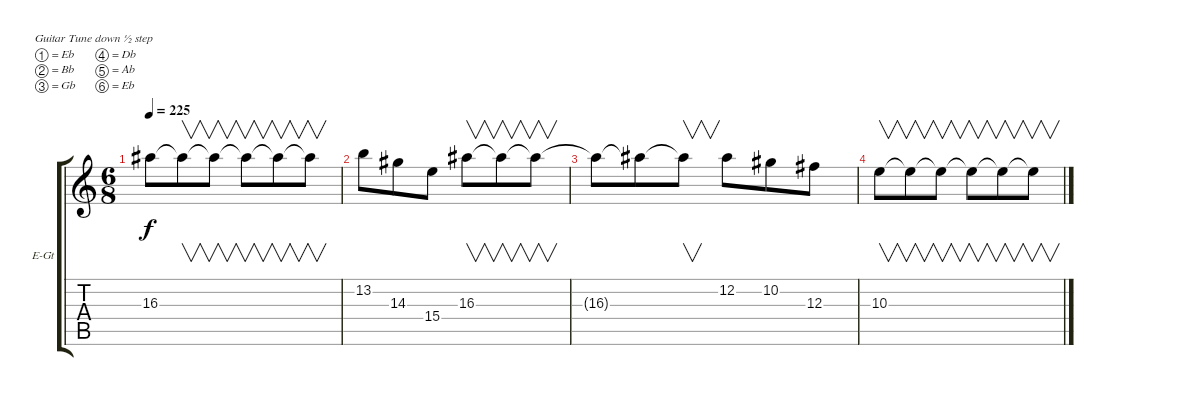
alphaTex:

\bracketExtendMode groupsimilarinstruments
\firstSystemTrackNameOrientation horizontal
\otherSystemsTrackNameOrientation horizontal
\track ("solo" "E-Gt") {solo instrument distortionguitar}
\staff {score tabs}
\tuning (Eb4 Bb3 Gb3 Db3 Ab2 Eb2)
\ts (6 8)
\tempo 225
\clef g2
\ks c
16.3.8{dy f} 16.3{t}.8{v} 16.3{t}.8{v} 16.3{t}.8{v} 16.3{t}.8{v} 16.3{t}.8{v} |
13.2.8 14.3.8 15.4.8 16.3.8{v} 16.3{t}.8{v} 16.3{t}.8{v} |
16.3{t}.8 16.3{t}.8 16.3{t}.8{v} 12.2.8 10.2.8 12.3.8 |
10.3.8{v} 10.3{t}.8{v} 10.3{t}.8{v} 10.3{t}.8{v} 10.3{t}.8{v} 10.3{t}.8{v}
